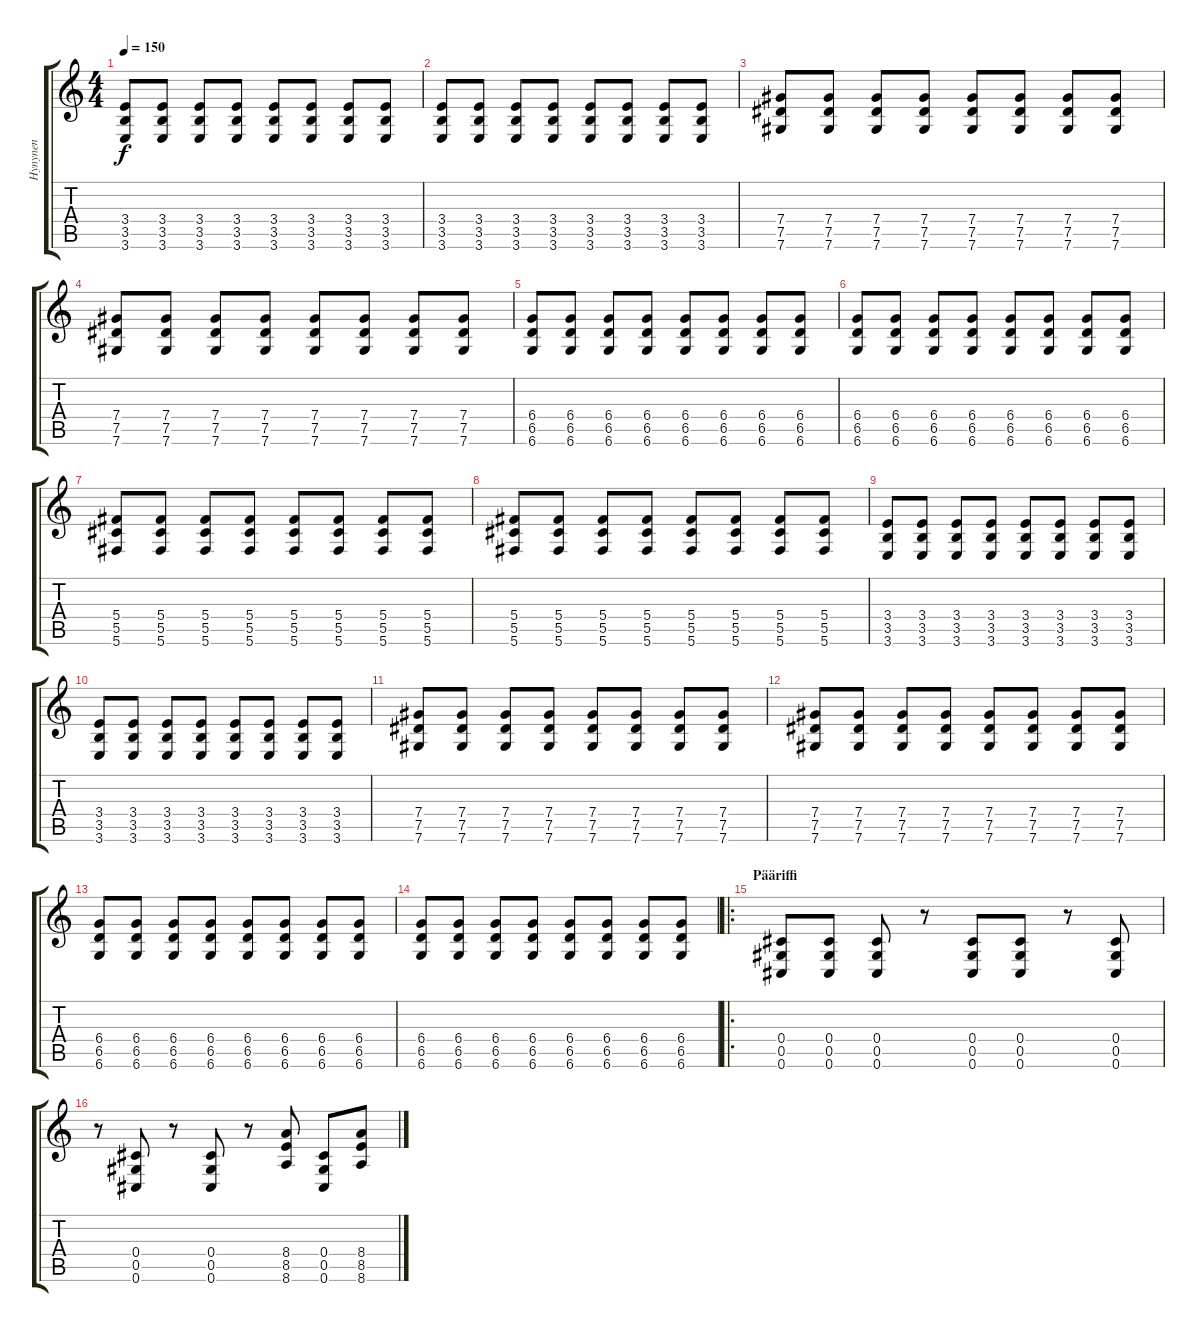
\track ("Hynynen" "Hynynen") {instrument distortionguitar}
\staff {score tabs}
\tuning (Eb4 Bb3 Gb3 Db3 Ab2 Db2) {hide}
\ts (4 4)
\tempo 150
\clef g2
\ks c
(3.4 3.5 3.6).8{dy f} (3.4 3.5 3.6).8 (3.4 3.5 3.6).8 (3.4 3.5 3.6).8 (3.4 3.5 3.6).8 (3.4 3.5 3.6).8 (3.4 3.5 3.6).8 (3.4 3.5 3.6).8 |
(3.4 3.5 3.6).8 (3.4 3.5 3.6).8 (3.4 3.5 3.6).8 (3.4 3.5 3.6).8 (3.4 3.5 3.6).8 (3.4 3.5 3.6).8 (3.4 3.5 3.6).8 (3.4 3.5 3.6).8 |
(7.4 7.5 7.6).8 (7.4 7.5 7.6).8 (7.4 7.5 7.6).8 (7.4 7.5 7.6).8 (7.4 7.5 7.6).8 (7.4 7.5 7.6).8 (7.4 7.5 7.6).8 (7.4 7.5 7.6).8 |
(7.4 7.5 7.6).8 (7.4 7.5 7.6).8 (7.4 7.5 7.6).8 (7.4 7.5 7.6).8 (7.4 7.5 7.6).8 (7.4 7.5 7.6).8 (7.4 7.5 7.6).8 (7.4 7.5 7.6).8 |
(6.4 6.5 6.6).8 (6.4 6.5 6.6).8 (6.4 6.5 6.6).8 (6.4 6.5 6.6).8 (6.4 6.5 6.6).8 (6.4 6.5 6.6).8 (6.4 6.5 6.6).8 (6.4 6.5 6.6).8 |
(6.4 6.5 6.6).8 (6.4 6.5 6.6).8 (6.4 6.5 6.6).8 (6.4 6.5 6.6).8 (6.4 6.5 6.6).8 (6.4 6.5 6.6).8 (6.4 6.5 6.6).8 (6.4 6.5 6.6).8 |
(5.4 5.5 5.6).8{balance 4} (5.4 5.5 5.6).8 (5.4 5.5 5.6).8 (5.4 5.5 5.6).8 (5.4 5.5 5.6).8 (5.4 5.5 5.6).8 (5.4 5.5 5.6).8 (5.4 5.5 5.6).8 |
(5.4 5.5 5.6).8 (5.4 5.5 5.6).8 (5.4 5.5 5.6).8 (5.4 5.5 5.6).8 (5.4 5.5 5.6).8 (5.4 5.5 5.6).8 (5.4 5.5 5.6).8 (5.4 5.5 5.6).8 |
(3.4 3.5 3.6).8 (3.4 3.5 3.6).8 (3.4 3.5 3.6).8 (3.4 3.5 3.6).8 (3.4 3.5 3.6).8 (3.4 3.5 3.6).8 (3.4 3.5 3.6).8 (3.4 3.5 3.6).8 |
(3.4 3.5 3.6).8 (3.4 3.5 3.6).8 (3.4 3.5 3.6).8 (3.4 3.5 3.6).8 (3.4 3.5 3.6).8 (3.4 3.5 3.6).8 (3.4 3.5 3.6).8 (3.4 3.5 3.6).8 |
(7.4 7.5 7.6).8 (7.4 7.5 7.6).8 (7.4 7.5 7.6).8 (7.4 7.5 7.6).8 (7.4 7.5 7.6).8 (7.4 7.5 7.6).8 (7.4 7.5 7.6).8 (7.4 7.5 7.6).8 |
(7.4 7.5 7.6).8 (7.4 7.5 7.6).8 (7.4 7.5 7.6).8 (7.4 7.5 7.6).8 (7.4 7.5 7.6).8 (7.4 7.5 7.6).8 (7.4 7.5 7.6).8 (7.4 7.5 7.6).8 |
(6.4 6.5 6.6).8 (6.4 6.5 6.6).8 (6.4 6.5 6.6).8 (6.4 6.5 6.6).8 (6.4 6.5 6.6).8 (6.4 6.5 6.6).8 (6.4 6.5 6.6).8 (6.4 6.5 6.6).8 |
(6.4 6.5 6.6).8 (6.4 6.5 6.6).8 (6.4 6.5 6.6).8 (6.4 6.5 6.6).8 (6.4 6.5 6.6).8 (6.4 6.5 6.6).8 (6.4 6.5 6.6).8 (6.4 6.5 6.6).8 |
\ro
\section ("" "Pääriffi")
(0.4 0.5 0.6).8 (0.4 0.5 0.6).8 (0.4 0.5 0.6).8 r.8 (0.4 0.5 0.6).8 (0.4 0.5 0.6).8 r.8 (0.4 0.5 0.6).8 |
r.8 (0.4 0.5 0.6).8 r.8 (0.4 0.5 0.6).8 r.8 (8.4 8.5 8.6).8 (0.4 0.5 0.6).8 (8.4 8.5 8.6).8
